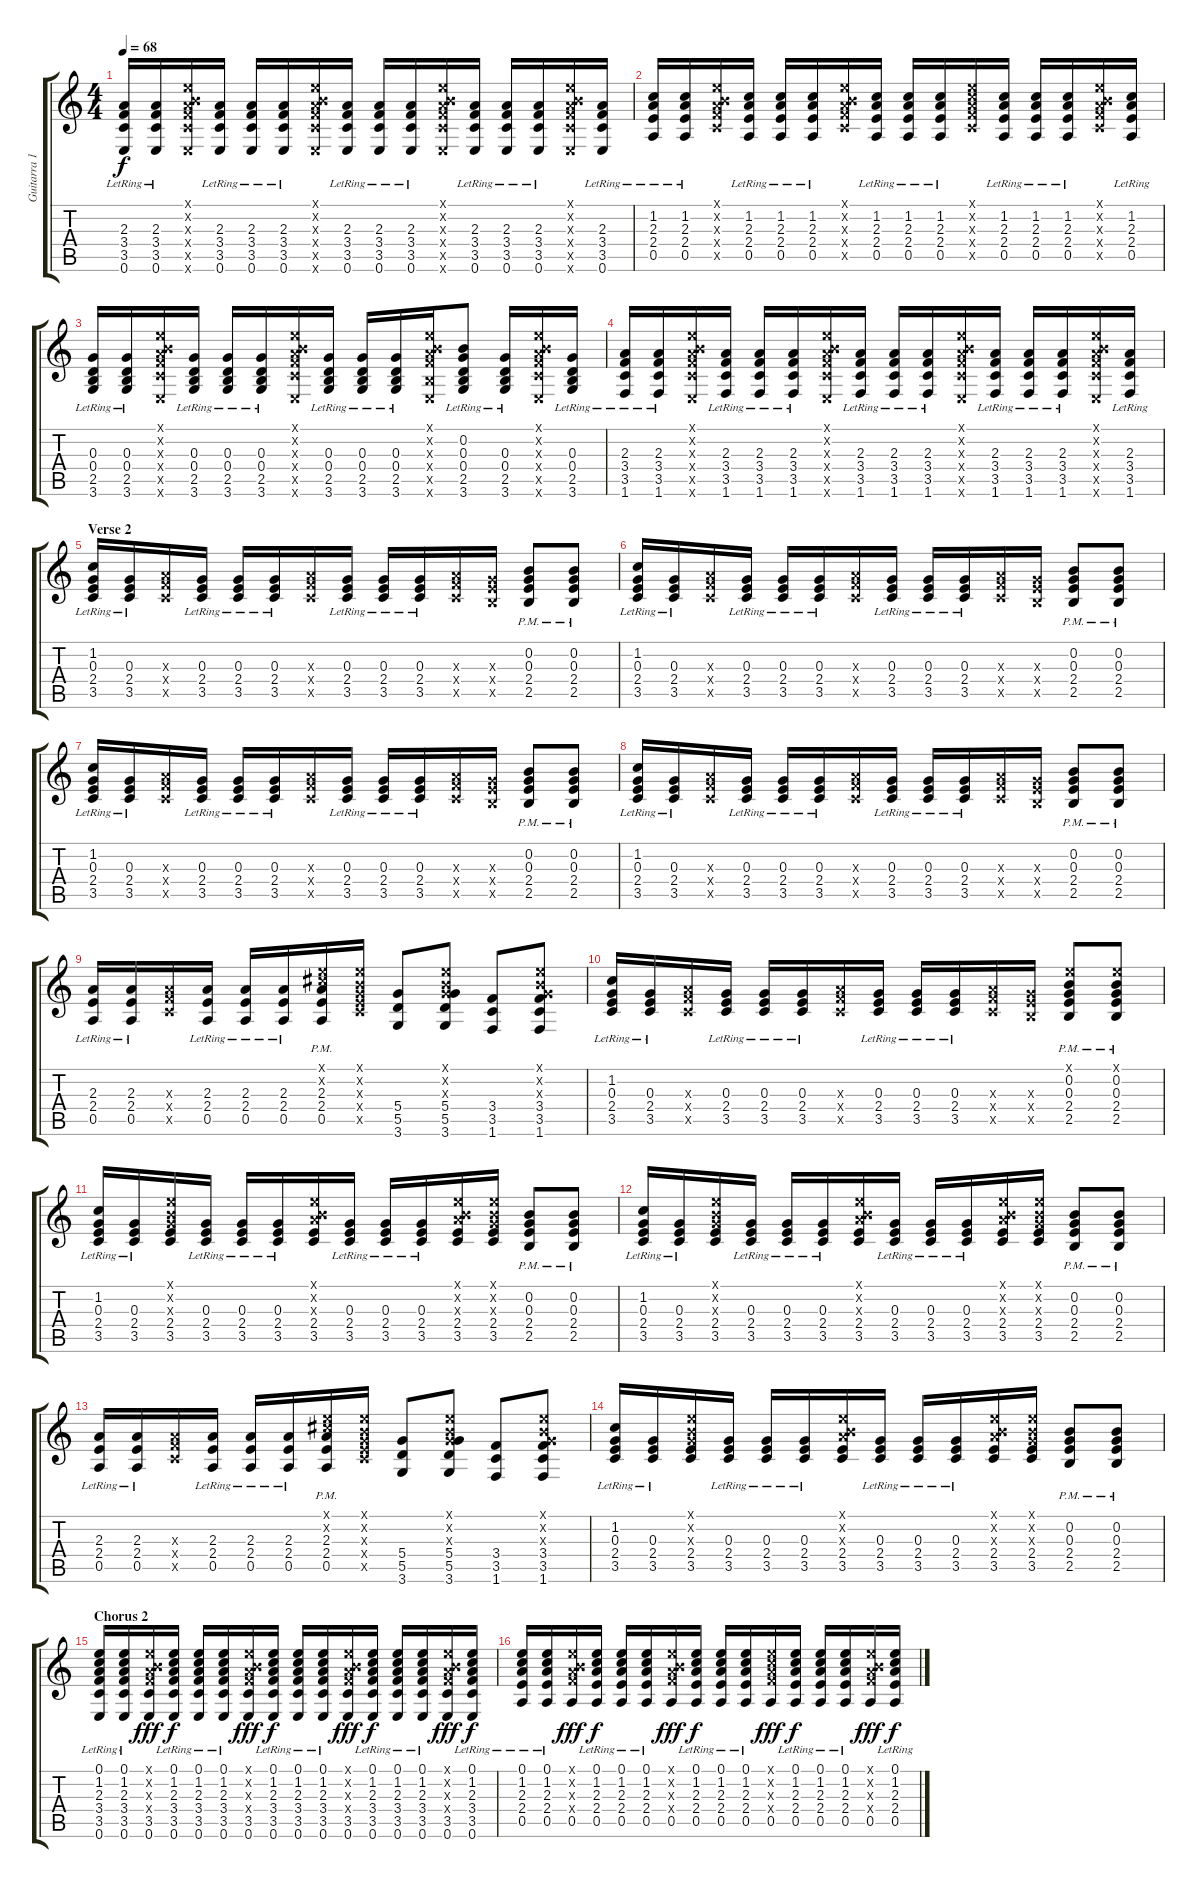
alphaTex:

\track ("Guitarra 1" "Guitarra 1") {instrument electricguitarjazz}
\staff {score tabs}
\tuning (E4 B3 G3 D3 A2 E2) {hide}
\ts (4 4)
\tempo 68
\clef g2
\ks c
(2.3{lr} 3.4{lr} 3.5{lr} 0.6).16{dy f} (2.3{lr} 3.4{lr} 3.5{lr} 0.6).16 (0.1{x} 0.2{x} 2.3{x} 3.4{x} 3.5{x} 0.6{x}).16 (2.3{lr} 3.4{lr} 3.5{lr} 0.6).16 (2.3{lr} 3.4{lr} 3.5{lr} 0.6).16 (2.3{lr} 3.4{lr} 3.5{lr} 0.6).16 (0.1{x} 0.2{x} 2.3{x} 3.4{x} 3.5{x} 0.6{x}).16 (2.3{lr} 3.4{lr} 3.5{lr} 0.6).16 (2.3{lr} 3.4{lr} 3.5{lr} 0.6).16 (2.3{lr} 3.4{lr} 3.5{lr} 0.6).16 (0.1{x} 0.2{x} 2.3{x} 3.4{x} 3.5{x} 0.6{x}).16 (2.3{lr} 3.4{lr} 3.5{lr} 0.6).16 (2.3{lr} 3.4{lr} 3.5{lr} 0.6).16 (2.3{lr} 3.4{lr} 3.5{lr} 0.6).16 (0.1{x} 0.2{x} 2.3{x} 3.4{x} 3.5{x} 0.6{x}).16 (2.3{lr} 3.4{lr} 3.5{lr} 0.6).16 |
(1.2{lr} 2.3{lr} 2.4{lr} 0.5{lr}).16 (1.2{lr} 2.3{lr} 2.4{lr} 0.5{lr}).16 (0.1{x} 0.2{x} 2.3{x} 3.4{x} 3.5{x}).16 (1.2{lr} 2.3{lr} 2.4{lr} 0.5{lr}).16 (1.2{lr} 2.3{lr} 2.4{lr} 0.5{lr}).16 (1.2{lr} 2.3{lr} 2.4{lr} 0.5{lr}).16 (0.1{x} 0.2{x} 2.3{x} 3.4{x} 3.5{x}).16 (1.2{lr} 2.3{lr} 2.4{lr} 0.5{lr}).16 (1.2{lr} 2.3{lr} 2.4{lr} 0.5{lr}).16 (1.2{lr} 2.3{lr} 2.4{lr} 0.5{lr}).16 (0.1{x} 1.2{x} 2.3{x} 3.4{x} 3.5{x}).16 (1.2{lr} 2.3{lr} 2.4{lr} 0.5{lr}).16 (1.2{lr} 2.3{lr} 2.4{lr} 0.5{lr}).16 (1.2{lr} 2.3{lr} 2.4{lr} 0.5{lr}).16 (0.1{x} 0.2{x} 2.3{x} 3.4{x} 3.5{x}).16 (1.2{lr} 2.3{lr} 2.4{lr} 0.5{lr}).16 |
(0.3{lr} 0.4{lr} 2.5{lr} 3.6).16 (0.3{lr} 0.4{lr} 2.5{lr} 3.6).16 (0.1{x} 0.2{x} 2.3{x} 3.4{x} 3.5{x} 0.6{x}).16 (0.3{lr} 0.4{lr} 2.5{lr} 3.6).16 (0.3{lr} 0.4{lr} 2.5{lr} 3.6).16 (0.3{lr} 0.4{lr} 2.5{lr} 3.6).16 (0.1{x} 0.2{x} 2.3{x} 3.4{x} 3.5{x} 0.6{x}).16 (0.3{lr} 0.4{lr} 2.5{lr} 3.6).16 (0.3{lr} 0.4{lr} 2.5{lr} 3.6).16 (0.3{lr} 0.4{lr} 2.5{lr} 3.6).16 (0.1{x} 0.2{x} 2.3{x} 3.4{x} 2.5{x} 0.6{x}).16 (0.2{lr} 0.3{lr} 0.4{lr} 2.5{lr} 3.6).8 (0.3{lr} 0.4{lr} 2.5{lr} 3.6).16 (0.1{x} 0.2{x} 2.3{x} 3.4{x} 3.5{x} 0.6{x}).16 (0.3{lr} 0.4{lr} 2.5{lr} 3.6).16 |
(2.3{lr} 3.4{lr} 3.5{lr} 1.6).16 (2.3{lr} 3.4{lr} 3.5{lr} 1.6).16 (0.1{x} 0.2{x} 2.3{x} 3.4{x} 3.5{x} 0.6{x}).16 (2.3{lr} 3.4{lr} 3.5{lr} 1.6).16 (2.3{lr} 3.4{lr} 3.5{lr} 1.6).16 (2.3{lr} 3.4{lr} 3.5{lr} 1.6).16 (0.1{x} 0.2{x} 2.3{x} 3.4{x} 3.5{x} 0.6{x}).16 (2.3{lr} 3.4{lr} 3.5{lr} 1.6).16 (2.3{lr} 3.4{lr} 3.5{lr} 1.6).16 (2.3{lr} 3.4{lr} 3.5{lr} 1.6).16 (0.1{x} 0.2{x} 2.3{x} 3.4{x} 3.5{x} 0.6{x}).16 (2.3{lr} 3.4{lr} 3.5{lr} 1.6).16 (2.3{lr} 3.4{lr} 3.5{lr} 1.6).16 (2.3{lr} 3.4{lr} 3.5{lr} 1.6).16 (0.1{x} 0.2{x} 2.3{x} 3.4{x} 3.5{x} 0.6{x}).16 (2.3{lr} 3.4{lr} 3.5{lr} 1.6).16 |
\section ("" "Verse 2")
(1.2{lr} 0.3{lr} 2.4{lr} 3.5{lr}).16 (0.3{lr} 2.4{lr} 3.5{lr}).16 (2.3{x} 3.4{x} 3.5{x}).16 (0.3{lr} 2.4{lr} 3.5{lr}).16 (0.3{lr} 2.4{lr} 3.5{lr}).16 (0.3{lr} 2.4{lr} 3.5{lr}).16 (2.3{x} 3.4{x} 3.5{x}).16 (0.3{lr} 2.4{lr} 3.5{lr}).16 (0.3{lr} 2.4{lr} 3.5{lr}).16 (0.3{lr} 2.4{lr} 3.5{lr}).16 (2.3{x} 3.4{x} 3.5{x}).16 (0.3{x} 2.4{x} 2.5{x}).16 (0.2{pm} 0.3{pm} 2.4{pm} 2.5{pm}).8 (0.2{pm} 0.3{pm} 2.4{pm} 2.5{pm}).8 |
(1.2{lr} 0.3{lr} 2.4{lr} 3.5{lr}).16 (0.3{lr} 2.4{lr} 3.5{lr}).16 (2.3{x} 3.4{x} 3.5{x}).16 (0.3{lr} 2.4{lr} 3.5{lr}).16 (0.3{lr} 2.4{lr} 3.5{lr}).16 (0.3{lr} 2.4{lr} 3.5{lr}).16 (2.3{x} 3.4{x} 3.5{x}).16 (0.3{lr} 2.4{lr} 3.5{lr}).16 (0.3{lr} 2.4{lr} 3.5{lr}).16 (0.3{lr} 2.4{lr} 3.5{lr}).16 (2.3{x} 3.4{x} 3.5{x}).16 (0.3{x} 2.4{x} 2.5{x}).16 (0.2{pm} 0.3{pm} 2.4{pm} 2.5{pm}).8 (0.2{pm} 0.3{pm} 2.4{pm} 2.5{pm}).8 |
(1.2{lr} 0.3{lr} 2.4{lr} 3.5{lr}).16 (0.3{lr} 2.4{lr} 3.5{lr}).16 (2.3{x} 3.4{x} 3.5{x}).16 (0.3{lr} 2.4{lr} 3.5{lr}).16 (0.3{lr} 2.4{lr} 3.5{lr}).16 (0.3{lr} 2.4{lr} 3.5{lr}).16 (2.3{x} 3.4{x} 3.5{x}).16 (0.3{lr} 2.4{lr} 3.5{lr}).16 (0.3{lr} 2.4{lr} 3.5{lr}).16 (0.3{lr} 2.4{lr} 3.5{lr}).16 (2.3{x} 3.4{x} 3.5{x}).16 (0.3{x} 2.4{x} 2.5{x}).16 (0.2{pm} 0.3{pm} 2.4{pm} 2.5{pm}).8 (0.2{pm} 0.3{pm} 2.4{pm} 2.5{pm}).8 |
(1.2{lr} 0.3{lr} 2.4{lr} 3.5{lr}).16 (0.3{lr} 2.4{lr} 3.5{lr}).16 (2.3{x} 3.4{x} 3.5{x}).16 (0.3{lr} 2.4{lr} 3.5{lr}).16 (0.3{lr} 2.4{lr} 3.5{lr}).16 (0.3{lr} 2.4{lr} 3.5{lr}).16 (2.3{x} 3.4{x} 3.5{x}).16 (0.3{lr} 2.4{lr} 3.5{lr}).16 (0.3{lr} 2.4{lr} 3.5{lr}).16 (0.3{lr} 2.4{lr} 3.5{lr}).16 (2.3{x} 3.4{x} 3.5{x}).16 (0.3{x} 2.4{x} 2.5{x}).16 (0.2{pm} 0.3{pm} 2.4{pm} 2.5{pm}).8 (0.2{pm} 0.3{pm} 2.4{pm} 2.5{pm}).8 |
(2.3{lr} 2.4{lr} 0.5{lr}).16 (2.3{lr} 2.4{lr} 0.5{lr}).16 (2.3{x} 3.4{x} 3.5{x}).16 (2.3{lr} 2.4{lr} 0.5{lr}).16 (2.3{lr} 2.4{lr} 0.5{lr}).16 (2.3{lr} 2.4{lr} 0.5{lr}).16 (0.1{x} 2.2{x} 2.3{pm} 2.4{pm} 0.5{pm}).16 (0.1{x} 0.2{x} 0.3{x} 2.4{x} 3.5{x}).16 (5.4 5.5 3.6).8 (0.1{x} 0.2{x} 0.3{x} 5.4 5.5 3.6).8 (3.4 3.5 1.6).8 (0.1{x} 0.2{x} 0.3{x} 3.4 3.5 1.6).8 |
(1.2{lr} 0.3{lr} 2.4{lr} 3.5{lr}).16 (0.3{lr} 2.4{lr} 3.5{lr}).16 (2.3{x} 3.4{x} 3.5{x}).16 (0.3{lr} 2.4{lr} 3.5{lr}).16 (0.3{lr} 2.4{lr} 3.5{lr}).16 (0.3{lr} 2.4{lr} 3.5{lr}).16 (2.3{x} 3.4{x} 3.5{x}).16 (0.3{lr} 2.4{lr} 3.5{lr}).16 (0.3{lr} 2.4{lr} 3.5{lr}).16 (0.3{lr} 2.4{lr} 3.5{lr}).16 (2.3{x} 3.4{x} 3.5{x}).16 (0.3{x} 2.4{x} 2.5{x}).16 (0.1{x} 0.2{pm} 0.3{pm} 2.4{pm} 2.5{pm}).8 (0.1{x} 0.2{pm} 0.3{pm} 2.4{pm} 2.5{pm}).8 |
(1.2{lr} 0.3{lr} 2.4{lr} 3.5{lr}).16 (0.3{lr} 2.4{lr} 3.5{lr}).16 (0.1{x} 0.2{x} 0.3{x} 2.4 3.5).16 (0.3{lr} 2.4{lr} 3.5{lr}).16 (0.3{lr} 2.4{lr} 3.5{lr}).16 (0.3{lr} 2.4{lr} 3.5{lr}).16 (0.1{x} 0.2{x} 2.3{x} 2.4 3.5).16 (0.3{lr} 2.4{lr} 3.5{lr}).16 (0.3{lr} 2.4{lr} 3.5{lr}).16 (0.3{lr} 2.4{lr} 3.5{lr}).16 (0.1{x} 0.2{x} 2.3{x} 2.4 3.5).16 (0.1{x} 0.2{x} 0.3{x} 2.4 3.5).16 (0.2{pm} 0.3{pm} 2.4{pm} 2.5{pm}).8 (0.2{pm} 0.3{pm} 2.4{pm} 2.5{pm}).8 |
(1.2{lr} 0.3{lr} 2.4{lr} 3.5{lr}).16 (0.3{lr} 2.4{lr} 3.5{lr}).16 (0.1{x} 0.2{x} 0.3{x} 2.4 3.5).16 (0.3{lr} 2.4{lr} 3.5{lr}).16 (0.3{lr} 2.4{lr} 3.5{lr}).16 (0.3{lr} 2.4{lr} 3.5{lr}).16 (0.1{x} 0.2{x} 2.3{x} 2.4 3.5).16 (0.3{lr} 2.4{lr} 3.5{lr}).16 (0.3{lr} 2.4{lr} 3.5{lr}).16 (0.3{lr} 2.4{lr} 3.5{lr}).16 (0.1{x} 0.2{x} 2.3{x} 2.4 3.5).16 (0.1{x} 0.2{x} 0.3{x} 2.4 3.5).16 (0.2{pm} 0.3{pm} 2.4{pm} 2.5{pm}).8 (0.2{pm} 0.3{pm} 2.4{pm} 2.5{pm}).8 |
(2.3{lr} 2.4{lr} 0.5{lr}).16 (2.3{lr} 2.4{lr} 0.5{lr}).16 (2.3{x} 3.4{x} 3.5{x}).16 (2.3{lr} 2.4{lr} 0.5{lr}).16 (2.3{lr} 2.4{lr} 0.5{lr}).16 (2.3{lr} 2.4{lr} 0.5{lr}).16 (0.1{x} 2.2{x} 2.3{pm} 2.4{pm} 0.5{pm}).16 (0.1{x} 0.2{x} 0.3{x} 2.4{x} 3.5{x}).16 (5.4 5.5 3.6).8 (0.1{x} 0.2{x} 0.3{x} 5.4 5.5 3.6).8 (3.4 3.5 1.6).8 (0.1{x} 0.2{x} 0.3{x} 3.4 3.5 1.6).8 |
(1.2{lr} 0.3{lr} 2.4{lr} 3.5{lr}).16 (0.3{lr} 2.4{lr} 3.5{lr}).16 (0.1{x} 0.2{x} 0.3{x} 2.4 3.5).16 (0.3{lr} 2.4{lr} 3.5{lr}).16 (0.3{lr} 2.4{lr} 3.5{lr}).16 (0.3{lr} 2.4{lr} 3.5{lr}).16 (0.1{x} 0.2{x} 2.3{x} 2.4 3.5).16 (0.3{lr} 2.4{lr} 3.5{lr}).16 (0.3{lr} 2.4{lr} 3.5{lr}).16 (0.3{lr} 2.4{lr} 3.5{lr}).16 (0.1{x} 0.2{x} 2.3{x} 2.4 3.5).16 (0.1{x} 0.2{x} 0.3{x} 2.4 3.5).16 (0.2{pm} 0.3{pm} 2.4{pm} 2.5{pm}).8 (0.2{pm} 0.3{pm} 2.4{pm} 2.5{pm}).8 |
\section ("" "Chorus 2")
(0.1 1.2 2.3{lr} 3.4{lr} 3.5{lr} 0.6).16 (0.1 1.2 2.3{lr} 3.4{lr} 3.5{lr} 0.6).16 (0.1{x} 0.2{x} 2.3{x} 3.4{x} 3.5 0.6).16{dy fff} (0.1 1.2 2.3{lr} 3.4{lr} 3.5{lr} 0.6).16{dy f} (0.1 1.2 2.3{lr} 3.4{lr} 3.5{lr} 0.6).16 (0.1 1.2 2.3{lr} 3.4{lr} 3.5{lr} 0.6).16 (0.1{x} 0.2{x} 2.3{x} 3.4{x} 3.5 0.6).16{dy fff} (0.1 1.2 2.3{lr} 3.4{lr} 3.5{lr} 0.6).16{dy f} (0.1 1.2 2.3{lr} 3.4{lr} 3.5{lr} 0.6).16 (0.1 1.2 2.3{lr} 3.4{lr} 3.5{lr} 0.6).16 (0.1{x} 0.2{x} 2.3{x} 3.4{x} 3.5 0.6).16{dy fff} (0.1 1.2 2.3{lr} 3.4{lr} 3.5{lr} 0.6).16{dy f} (0.1 1.2 2.3{lr} 3.4{lr} 3.5{lr} 0.6).16 (0.1 1.2 2.3{lr} 3.4{lr} 3.5{lr} 0.6).16 (0.1{x} 0.2{x} 2.3{x} 3.4{x} 3.5 0.6).16{dy fff} (0.1 1.2 2.3{lr} 3.4{lr} 3.5{lr} 0.6).16{dy f} |
(0.1 1.2{lr} 2.3{lr} 2.4{lr} 0.5{lr}).16 (0.1 1.2{lr} 2.3{lr} 2.4{lr} 0.5{lr}).16 (0.1{x} 0.2{x} 2.3{x} 3.4{x} 0.5).16{dy fff} (0.1 1.2{lr} 2.3{lr} 2.4{lr} 0.5{lr}).16{dy f} (0.1 1.2{lr} 2.3{lr} 2.4{lr} 0.5{lr}).16 (0.1 1.2{lr} 2.3{lr} 2.4{lr} 0.5{lr}).16 (0.1{x} 0.2{x} 2.3{x} 3.4{x} 0.5).16{dy fff} (0.1 1.2{lr} 2.3{lr} 2.4{lr} 0.5{lr}).16{dy f} (0.1 1.2{lr} 2.3{lr} 2.4{lr} 0.5{lr}).16 (0.1 1.2{lr} 2.3{lr} 2.4{lr} 0.5{lr}).16 (0.1{x} 1.2{x} 2.3{x} 3.4{x} 0.5).16{dy fff} (0.1 1.2{lr} 2.3{lr} 2.4{lr} 0.5{lr}).16{dy f} (0.1 1.2{lr} 2.3{lr} 2.4{lr} 0.5{lr}).16 (0.1 1.2{lr} 2.3{lr} 2.4{lr} 0.5{lr}).16 (0.1{x} 0.2{x} 2.3{x} 3.4{x} 0.5).16{dy fff} (0.1 1.2{lr} 2.3{lr} 2.4{lr} 0.5{lr}).16{dy f}
